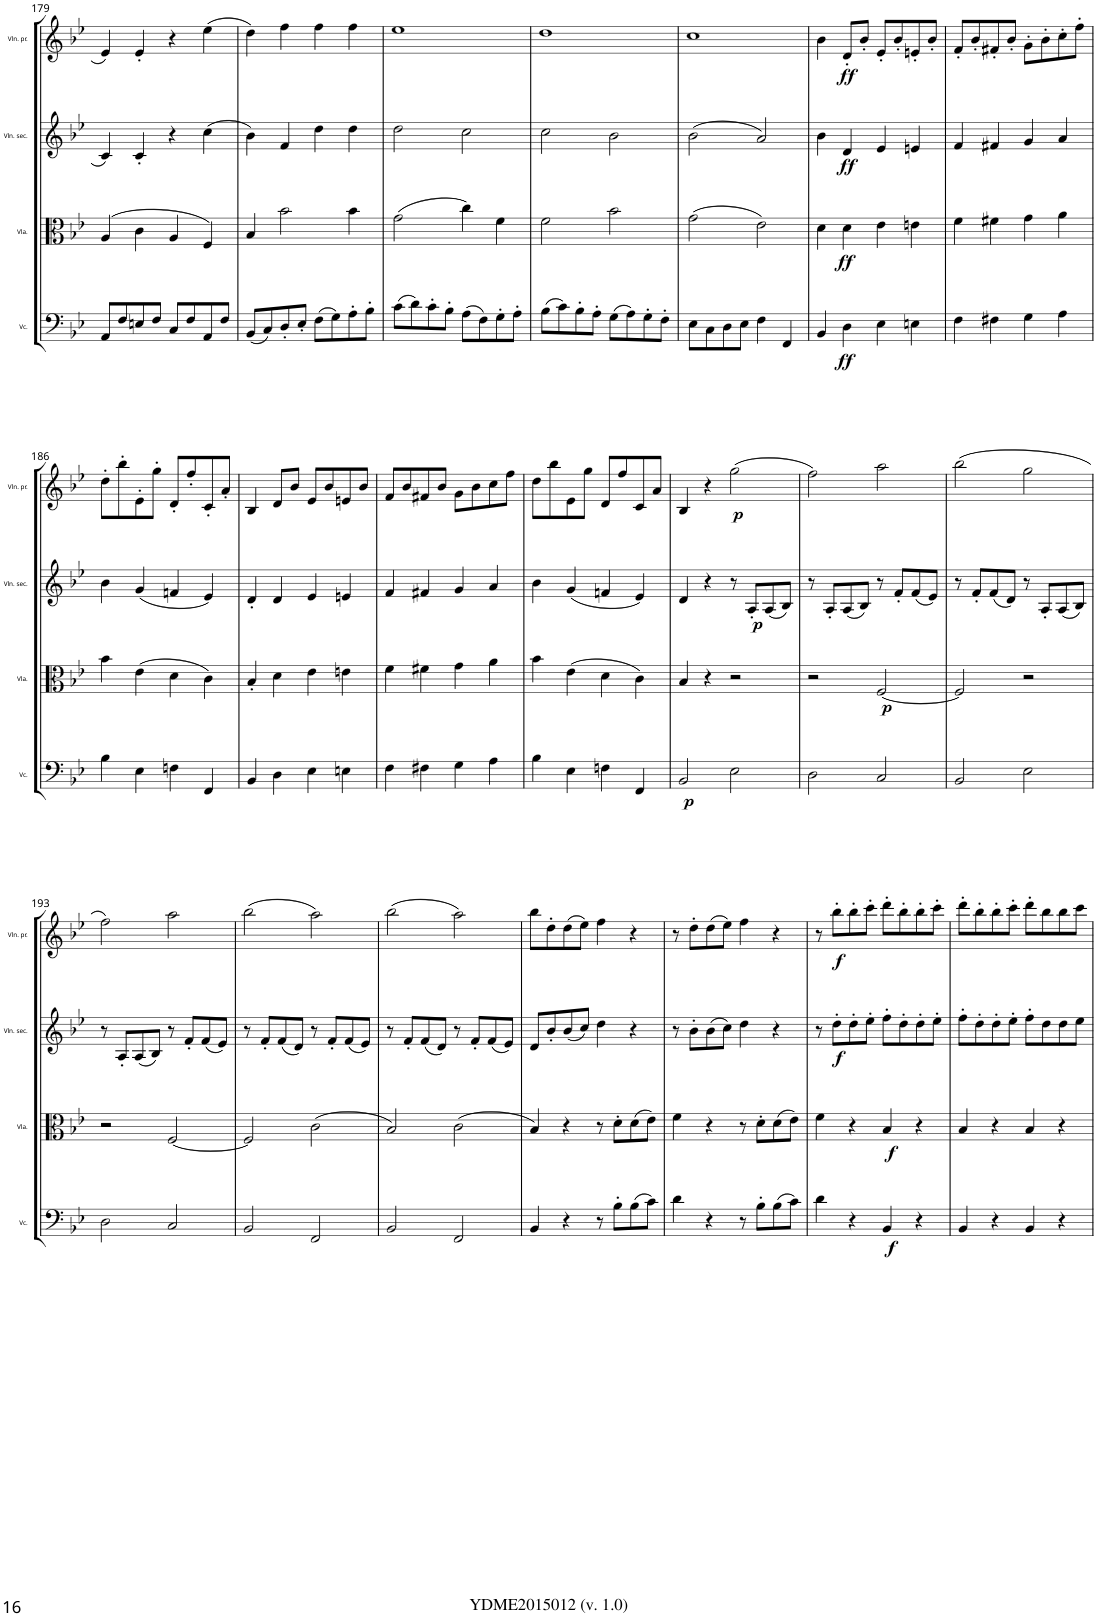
**kern	**dynam	**kern	**dynam	**kern	**dynam	**kern	**dynam
*part4	*part4	*part3	*part3	*part2	*part2	*part1	*part1
*staff4	*staff4	*staff3	*staff3	*staff2	*staff2	*staff1	*staff1
*I"Violoncelle	*	*I"Viola	*	*I"Violino secondo	*	*I"Violino primo	*
*I'Vc.	*	*I'Vla.	*	*I'Vln. sec.	*	*I'Vln. pr.	*
!!LO:PB:g=z
*clefF4	*	*clefC3	*	*clefG2	*	*clefG2	*
*k[b-e-]	*	*k[b-e-]	*	*k[b-e-]	*	*k[b-e-]	*
*B-:	*	*B-:	*	*B-:	*	*B-:	*
*M2/2	*	*M2/2	*	*M2/2	*	*M2/2	*
*met(c|)	*	*met(c|)	*	*met(c|)	*	*met(c|)	*
=179	=179	=179	=179	=179	=179	=179	=179
8AA/L	.	(4A/	.	4c/	.	4e-/	.
8F/	.	.	.	.	.	.	.
8En/	.	4c\	.	4c'/	.	4e-'/	.
8F/J	.	.	.	.	.	.	.
8C/L	.	4A/	.	4r	.	4r	.
8F/	.	.	.	.	.	.	.
8AA/	.	4F/)	.	(4cc\	.	(4ee-\	.
8F/J	.	.	.	.	.	.	.
=180	=180	=180	=180	=180	=180	=180	=180
(8BB-/L	.	4B-/	.	4b-\)	.	4dd\)	.
8C/)	.	.	.	.	.	.	.
8D'/	.	2b-\	.	4f/	.	4ff\	.
8E-'/J	.	.	.	.	.	.	.
(8F\L	.	.	.	4dd\	.	4ff\	.
8G\)	.	.	.	.	.	.	.
8A'\	.	4b-\	.	4dd\	.	4ff\	.
8B-'\J	.	.	.	.	.	.	.
=181	=181	=181	=181	=181	=181	=181	=181
(8c\L	.	(2g\	.	2dd\	.	1ee-	.
8d\)	.	.	.	.	.	.	.
8c'\	.	.	.	.	.	.	.
8B-'\J	.	.	.	.	.	.	.
(8A\L	.	4cc\)	.	2cc\	.	.	.
8F\)	.	.	.	.	.	.	.
8G'\	.	4f\	.	.	.	.	.
8A'\J	.	.	.	.	.	.	.
=182	=182	=182	=182	=182	=182	=182	=182
(8B-\L	.	2f\	.	2cc\	.	1dd	.
8c\)	.	.	.	.	.	.	.
8B-'\	.	.	.	.	.	.	.
8A'\J	.	.	.	.	.	.	.
(8G\L	.	2b-\	.	2b-\	.	.	.
8A\)	.	.	.	.	.	.	.
8G'\	.	.	.	.	.	.	.
8F'\J	.	.	.	.	.	.	.
=183	=183	=183	=183	=183	=183	=183	=183
8E-\L	.	(2g\	.	(2b-\	.	1cc	.
8C\	.	.	.	.	.	.	.
8D\	.	.	.	.	.	.	.
8E-\J	.	.	.	.	.	.	.
4F\	.	2e-\)	.	2a/)	.	.	.
4FF/	.	.	.	.	.	.	.
=184	=184	=184	=184	=184	=184	=184	=184
4BB-/	.	4d\	.	4b-\	.	4b-\	.
!	!LO:DY:b	!	!LO:DY:b	!	!LO:DY:b	!	!LO:DY:b
4D\	ff	4d\	ff	4d/	ff	8d'/L	ff
.	.	.	.	.	.	8b-'/J	.
4E-\	.	4e-\	.	4e-/	.	8e-'/L	.
.	.	.	.	.	.	8b-'/	.
4En\	.	4en\	.	4en/	.	8en'/	.
.	.	.	.	.	.	8b-'/J	.
=185	=185	=185	=185	=185	=185	=185	=185
4F\	.	4f\	.	4f/	.	8f'/L	.
.	.	.	.	.	.	8b-'/	.
4F#X\	.	4f#X\	.	4f#X/	.	8f#X'/	.
.	.	.	.	.	.	8b-'/J	.
4G\	.	4g\	.	4g/	.	8g'\L	.
.	.	.	.	.	.	8b-'\	.
4A\	.	4a\	.	4a/	.	8cc'\	.
.	.	.	.	.	.	8ff'\J	.
!!LO:LB:g=z
=186	=186	=186	=186	=186	=186	=186	=186
4B-\	.	4b-\	.	4b-\	.	8dd'\L	.
.	.	.	.	.	.	8bb-'\	.
4E-\	.	(4e-\	.	(4g/	.	8e-'\	.
.	.	.	.	.	.	8gg'\J	.
4Fn\	.	4d\	.	4fn/	.	8d'/L	.
.	.	.	.	.	.	8ff'/	.
4FF/	.	4c\)	.	4e-/)	.	8c'/	.
.	.	.	.	.	.	8a'/J	.
=187	=187	=187	=187	=187	=187	=187	=187
4BB-/	.	4B-'/	.	4d'/	.	4B-/	.
4D\	.	4d\	.	4d/	.	8d/L	.
.	.	.	.	.	.	8b-/J	.
4E-\	.	4e-\	.	4e-/	.	8e-/L	.
.	.	.	.	.	.	8b-/	.
4En\	.	4en\	.	4en/	.	8en/	.
.	.	.	.	.	.	8b-/J	.
=188	=188	=188	=188	=188	=188	=188	=188
4F\	.	4f\	.	4f/	.	8f/L	.
.	.	.	.	.	.	8b-/	.
4F#X\	.	4f#X\	.	4f#X/	.	8f#X/	.
.	.	.	.	.	.	8b-/J	.
4G\	.	4g\	.	4g/	.	8g\L	.
.	.	.	.	.	.	8b-\	.
4A\	.	4a\	.	4a/	.	8cc\	.
.	.	.	.	.	.	8ff\J	.
=189	=189	=189	=189	=189	=189	=189	=189
4B-\	.	4b-\	.	4b-\	.	8dd\L	.
.	.	.	.	.	.	8bb-\	.
4E-\	.	(4e-\	.	(4g/	.	8e-\	.
.	.	.	.	.	.	8gg\J	.
4Fn\	.	4d\	.	4fn/	.	8d/L	.
.	.	.	.	.	.	8ff/	.
4FF/	.	4c\)	.	4e-/)	.	8c/	.
.	.	.	.	.	.	8a/J	.
=190	=190	=190	=190	=190	=190	=190	=190
!	!LO:DY:b	!	!	!	!	!	!
2BB-/	p	4B-/	.	4d/	.	4B-/	.
.	.	4r	.	4r	.	4r	.
!	!	!	!	!	!	!	!LO:DY:b
2E-\	.	2r	.	8r	.	(2gg\	p
!	!	!	!	!	!LO:DY:b	!	!
.	.	.	.	8A'/L	p	.	.
.	.	.	.	(8A/	.	.	.
.	.	.	.	8B-/J)	.	.	.
=191	=191	=191	=191	=191	=191	=191	=191
2D\	.	2r	.	8r	.	2ff\)	.
.	.	.	.	8A'/L	.	.	.
.	.	.	.	(8A/	.	.	.
.	.	.	.	8B-/J)	.	.	.
!	!	!	!LO:DY:b	!	!	!	!
2C/	.	[2F/	p	8r	.	2aa\	.
.	.	.	.	8f'/L	.	.	.
.	.	.	.	(8f/	.	.	.
.	.	.	.	8e-/J)	.	.	.
=192	=192	=192	=192	=192	=192	=192	=192
2BB-/	.	2F/]	.	8r	.	(2bb-\	.
.	.	.	.	8f'/L	.	.	.
.	.	.	.	(8f/	.	.	.
.	.	.	.	8d/J)	.	.	.
2E-\	.	2r	.	8r	.	2gg\	.
.	.	.	.	8A'/L	.	.	.
.	.	.	.	(8A/	.	.	.
.	.	.	.	8B-/J)	.	.	.
!!LO:LB:g=z
=193	=193	=193	=193	=193	=193	=193	=193
2D\	.	2r	.	8r	.	2ff\)	.
.	.	.	.	8A'/L	.	.	.
.	.	.	.	(8A/	.	.	.
.	.	.	.	8B-/J)	.	.	.
2C/	.	[2F/	.	8r	.	2aa\	.
.	.	.	.	8f'/L	.	.	.
.	.	.	.	(8f/	.	.	.
.	.	.	.	8e-/J)	.	.	.
=194	=194	=194	=194	=194	=194	=194	=194
2BB-/	.	2F/]	.	8r	.	(2bb-\	.
.	.	.	.	8f'/L	.	.	.
.	.	.	.	(8f/	.	.	.
.	.	.	.	8d/J)	.	.	.
2FF/	.	(2c\	.	8r	.	2aa\)	.
.	.	.	.	8f'/L	.	.	.
.	.	.	.	(8f/	.	.	.
.	.	.	.	8e-/J)	.	.	.
=195	=195	=195	=195	=195	=195	=195	=195
2BB-/	.	2B-/)	.	8r	.	(2bb-\	.
.	.	.	.	8f'/L	.	.	.
.	.	.	.	(8f/	.	.	.
.	.	.	.	8d/J)	.	.	.
2FF/	.	(2c\	.	8r	.	2aa\)	.
.	.	.	.	8f'/L	.	.	.
.	.	.	.	(8f/	.	.	.
.	.	.	.	8e-/J)	.	.	.
=196	=196	=196	=196	=196	=196	=196	=196
4BB-/	.	4B-/)	.	8d/L	.	8bb-\L	.
.	.	.	.	8b-'/	.	8dd'\	.
4r	.	4r	.	(8b-/	.	(8dd\	.
.	.	.	.	8cc/J)	.	8ee-\J)	.
8r	.	8r	.	4dd\	.	4ff\	.
8B-'\L	.	8d'\L	.	.	.	.	.
(8B-\	.	(8d\	.	4r	.	4r	.
8c\J)	.	8e-\J)	.	.	.	.	.
=197	=197	=197	=197	=197	=197	=197	=197
4d\	.	4f\	.	8r	.	8r	.
.	.	.	.	8b-'\L	.	8dd'\L	.
4r	.	4r	.	(8b-\	.	(8dd\	.
.	.	.	.	8cc\J)	.	8ee-\J)	.
8r	.	8r	.	4dd\	.	4ff\	.
8B-'\L	.	8d'\L	.	.	.	.	.
(8B-\	.	(8d\	.	4r	.	4r	.
8c\J)	.	8e-\J)	.	.	.	.	.
=198	=198	=198	=198	=198	=198	=198	=198
4d\	.	4f\	.	8r	.	8r	.
!	!	!	!	!	!LO:DY:b	!	!LO:DY:b
.	.	.	.	8dd'\L	f	8bb-'\L	f
4r	.	4r	.	8dd'\	.	8bb-'\	.
.	.	.	.	8ee-'\J	.	8ccc'\J	.
!	!LO:DY:b	!	!LO:DY:b	!	!	!	!
4BB-/	f	4B-/	f	8ff'\L	.	8ddd'\L	.
.	.	.	.	8dd'\	.	8bb-'\	.
4r	.	4r	.	8dd'\	.	8bb-'\	.
.	.	.	.	8ee-'\J	.	8ccc'\J	.
=199	=199	=199	=199	=199	=199	=199	=199
4BB-/	.	4B-/	.	8ff'\L	.	8ddd'\L	.
.	.	.	.	8dd'\	.	8bb-'\	.
4r	.	4r	.	8dd'\	.	8bb-'\	.
.	.	.	.	8ee-'\J	.	8ccc'\J	.
4BB-/	.	4B-/	.	8ff'\L	.	8ddd'\L	.
.	.	.	.	8dd\	.	8bb-\	.
4r	.	4r	.	8dd\	.	8bb-\	.
.	.	.	.	8ee-\J	.	8ccc\J	.
=	=	=	=	=	=	=	=
*-	*-	*-	*-	*-	*-	*-	*-
